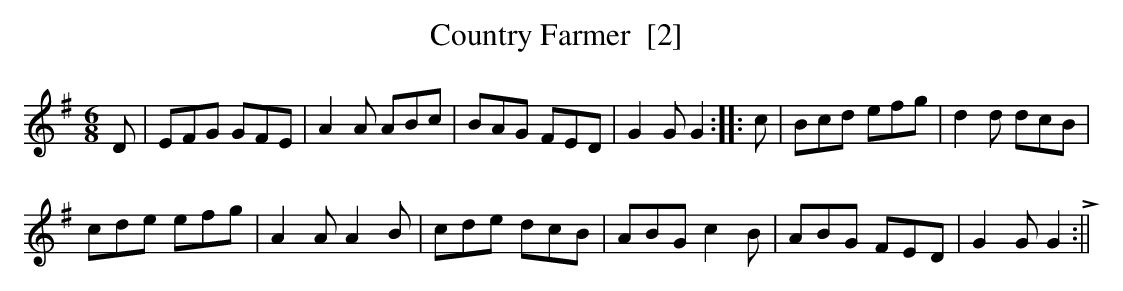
X:1
T:Country Farmer  [2]
M:6/8
L:1/8
K:G
D|EFG GFE|A2A ABc|BAG FED|G2G G2::c|Bcd efg|d2d dcB|
cde efg|A2A A2B|cde dcB|ABG c2B|ABG FED|G2G G2L:||
